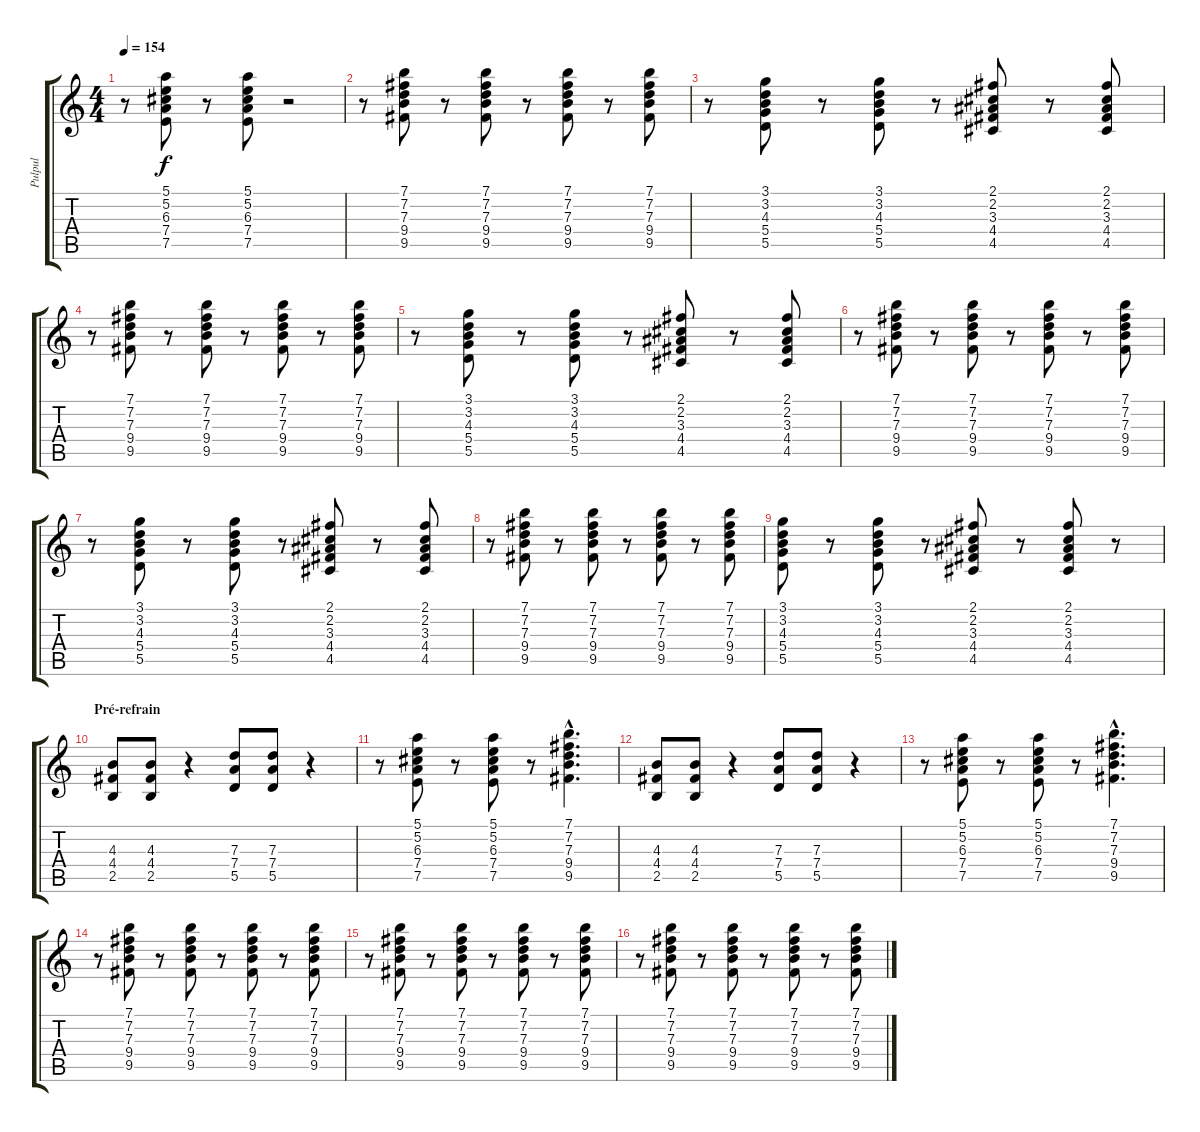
\track ("Pulpul" "Pulpul") {instrument electricguitarmuted}
\staff {score tabs}
\tuning (E4 B3 G3 D3 A2 E2) {hide}
\ts (4 4)
\tempo 154
\clef g2
\ks c
r.8{dy f} (5.1 5.2 6.3 7.4 7.5).8 r.8 (5.1 5.2 6.3 7.4 7.5).8 r.2 |
r.8 (7.1 7.2 7.3 9.4 9.5).8 r.8 (7.1 7.2 7.3 9.4 9.5).8 r.8 (7.1 7.2 7.3 9.4 9.5).8 r.8 (7.1 7.2 7.3 9.4 9.5).8 |
r.8 (3.1 3.2 4.3 5.4 5.5).8 r.8 (3.1 3.2 4.3 5.4 5.5).8 r.8 (2.1 2.2 3.3 4.4 4.5).8 r.8 (2.1 2.2 3.3 4.4 4.5).8 |
r.8 (7.1 7.2 7.3 9.4 9.5).8 r.8 (7.1 7.2 7.3 9.4 9.5).8 r.8 (7.1 7.2 7.3 9.4 9.5).8 r.8 (7.1 7.2 7.3 9.4 9.5).8 |
r.8 (3.1 3.2 4.3 5.4 5.5).8 r.8 (3.1 3.2 4.3 5.4 5.5).8 r.8 (2.1 2.2 3.3 4.4 4.5).8 r.8 (2.1 2.2 3.3 4.4 4.5).8 |
r.8 (7.1 7.2 7.3 9.4 9.5).8 r.8 (7.1 7.2 7.3 9.4 9.5).8 r.8 (7.1 7.2 7.3 9.4 9.5).8 r.8 (7.1 7.2 7.3 9.4 9.5).8 |
r.8 (3.1 3.2 4.3 5.4 5.5).8 r.8 (3.1 3.2 4.3 5.4 5.5).8 r.8 (2.1 2.2 3.3 4.4 4.5).8 r.8 (2.1 2.2 3.3 4.4 4.5).8 |
r.8 (7.1 7.2 7.3 9.4 9.5).8 r.8 (7.1 7.2 7.3 9.4 9.5).8 r.8 (7.1 7.2 7.3 9.4 9.5).8 r.8 (7.1 7.2 7.3 9.4 9.5).8 |
(3.1 3.2 4.3 5.4 5.5).8 r.8 (3.1 3.2 4.3 5.4 5.5).8 r.8 (2.1 2.2 3.3 4.4 4.5).8 r.8 (2.1 2.2 3.3 4.4 4.5).8 r.8 |
\section ("" "Pré-refrain")
(4.3 4.4 2.5).8{instrument overdrivenguitar} (4.3 4.4 2.5).8 r.4 (7.3 7.4 5.5).8 (7.3 7.4 5.5).8 r.4 |
r.8 (5.1 5.2 6.3 7.4 7.5).8{instrument electricguitarmuted} r.8 (5.1 5.2 6.3 7.4 7.5).8 r.8 (7.1{hac} 7.2{hac} 7.3{hac} 9.4{hac} 9.5{hac}).4{d} |
(4.3 4.4 2.5).8{instrument overdrivenguitar} (4.3 4.4 2.5).8 r.4 (7.3 7.4 5.5).8 (7.3 7.4 5.5).8 r.4 |
r.8 (5.1 5.2 6.3 7.4 7.5).8{instrument electricguitarmuted} r.8 (5.1 5.2 6.3 7.4 7.5).8 r.8 (7.1{hac} 7.2{hac} 7.3{hac} 9.4{hac} 9.5{hac}).4{d} |
r.8 (7.1 7.2 7.3 9.4 9.5).8 r.8 (7.1 7.2 7.3 9.4 9.5).8 r.8 (7.1 7.2 7.3 9.4 9.5).8 r.8 (7.1 7.2 7.3 9.4 9.5).8 |
r.8 (7.1 7.2 7.3 9.4 9.5).8 r.8 (7.1 7.2 7.3 9.4 9.5).8 r.8 (7.1 7.2 7.3 9.4 9.5).8 r.8 (7.1 7.2 7.3 9.4 9.5).8 |
r.8 (7.1 7.2 7.3 9.4 9.5).8 r.8 (7.1 7.2 7.3 9.4 9.5).8 r.8 (7.1 7.2 7.3 9.4 9.5).8 r.8 (7.1 7.2 7.3 9.4 9.5).8
